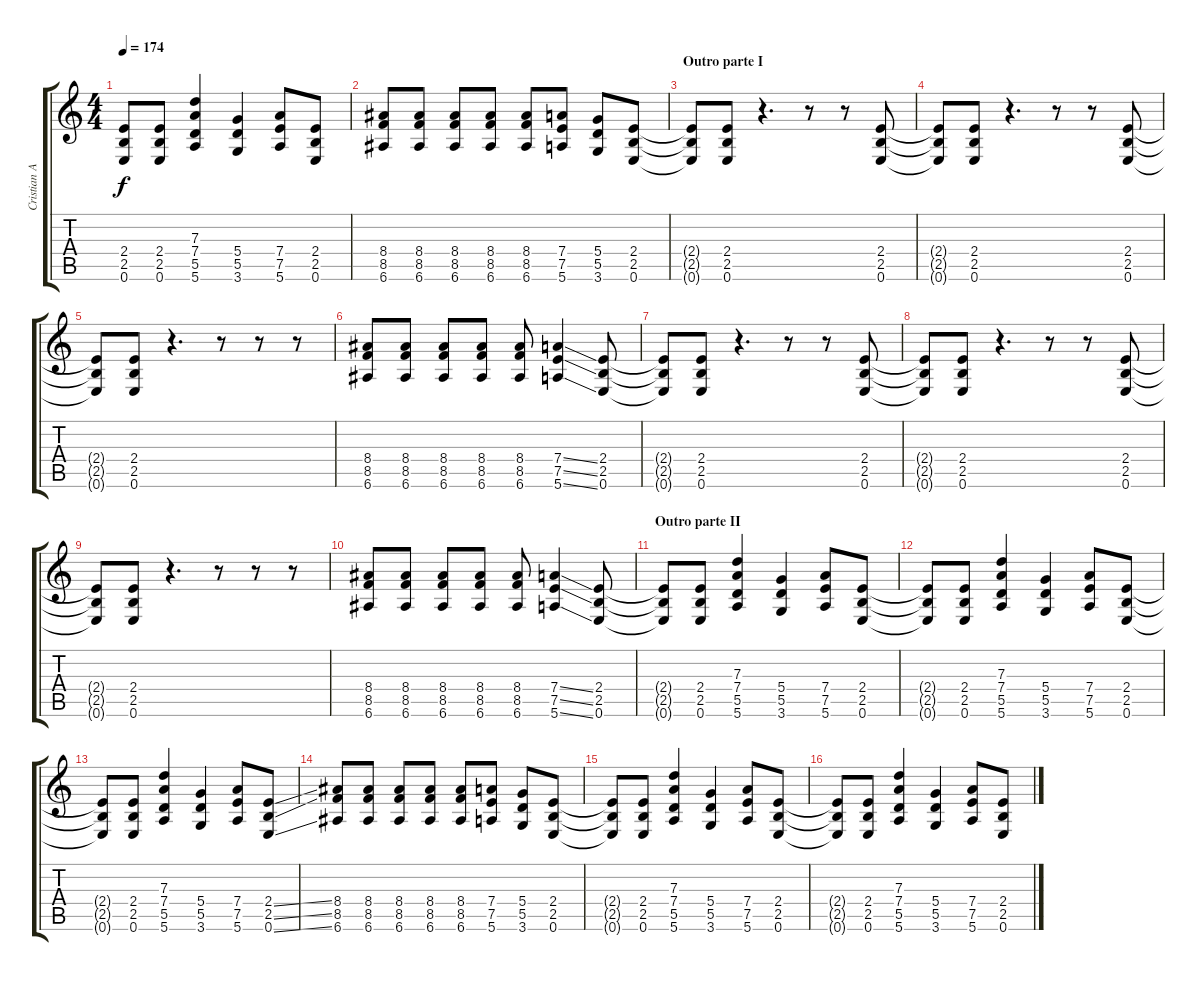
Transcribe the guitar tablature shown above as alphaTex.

\track ("Cristian Aldana (Guitarra 1)" "Cristian A") {instrument distortionguitar}
\staff {score tabs}
\tuning (E4 B3 G3 D3 A2 E2) {hide}
\ts (4 4)
\tempo 174
\clef g2
\ks c
(2.4{t} 2.5{t} 0.6{t}).8{dy f} (2.4 2.5 0.6).8 (7.3 7.4 5.5 5.6).4 (5.4 5.5 3.6).4 (7.4 7.5 5.6).8 (2.4 2.5 0.6).8 |
(8.4 8.5 6.6).8 (8.4 8.5 6.6).8 (8.4 8.5 6.6).8 (8.4 8.5 6.6).8 (8.4 8.5 6.6).8 (7.4 7.5 5.6).8 (5.4 5.5 3.6).8 (2.4 2.5 0.6).8 |
\section ("" "Outro parte I")
(2.4{t} 2.5{t} 0.6{t}).8 (2.4 2.5 0.6).8 r.4{d} r.8 r.8 (2.4 2.5 0.6).8 |
(2.4{t} 2.5{t} 0.6{t}).8 (2.4 2.5 0.6).8 r.4{d} r.8 r.8 (2.4 2.5 0.6).8 |
(2.4{t} 2.5{t} 0.6{t}).8 (2.4 2.5 0.6).8 r.4{d} r.8 r.8 r.8 |
(8.4 8.5 6.6).8 (8.4 8.5 6.6).8 (8.4 8.5 6.6).8 (8.4 8.5 6.6).8 (8.4 8.5 6.6).8 (7.4{ss} 7.5{ss} 5.6{ss}).4 (2.4 2.5 0.6).8 |
(2.4{t} 2.5{t} 0.6{t}).8 (2.4 2.5 0.6).8 r.4{d} r.8 r.8 (2.4 2.5 0.6).8 |
(2.4{t} 2.5{t} 0.6{t}).8 (2.4 2.5 0.6).8 r.4{d} r.8 r.8 (2.4 2.5 0.6).8 |
(2.4{t} 2.5{t} 0.6{t}).8 (2.4 2.5 0.6).8 r.4{d} r.8 r.8 r.8 |
(8.4 8.5 6.6).8 (8.4 8.5 6.6).8 (8.4 8.5 6.6).8 (8.4 8.5 6.6).8 (8.4 8.5 6.6).8 (7.4{ss} 7.5{ss} 5.6{ss}).4 (2.4 2.5 0.6).8 |
\section ("" "Outro parte II")
(2.4{t} 2.5{t} 0.6{t}).8 (2.4 2.5 0.6).8 (7.3 7.4 5.5 5.6).4 (5.4 5.5 3.6).4 (7.4 7.5 5.6).8 (2.4 2.5 0.6).8 |
(2.4{t} 2.5{t} 0.6{t}).8 (2.4 2.5 0.6).8 (7.3 7.4 5.5 5.6).4 (5.4 5.5 3.6).4 (7.4 7.5 5.6).8 (2.4 2.5 0.6).8 |
(2.4{t} 2.5{t} 0.6{t}).8 (2.4 2.5 0.6).8 (7.3 7.4 5.5 5.6).4 (5.4 5.5 3.6).4 (7.4 7.5 5.6).8 (2.4{ss} 2.5{ss} 0.6{ss}).8 |
(8.4 8.5 6.6).8 (8.4 8.5 6.6).8 (8.4 8.5 6.6).8 (8.4 8.5 6.6).8 (8.4 8.5 6.6).8 (7.4 7.5 5.6).8 (5.4 5.5 3.6).8 (2.4 2.5 0.6).8 |
(2.4{t} 2.5{t} 0.6{t}).8 (2.4 2.5 0.6).8 (7.3 7.4 5.5 5.6).4 (5.4 5.5 3.6).4 (7.4 7.5 5.6).8 (2.4 2.5 0.6).8 |
(2.4{t} 2.5{t} 0.6{t}).8 (2.4 2.5 0.6).8 (7.3 7.4 5.5 5.6).4 (5.4 5.5 3.6).4 (7.4 7.5 5.6).8 (2.4 2.5 0.6).8
